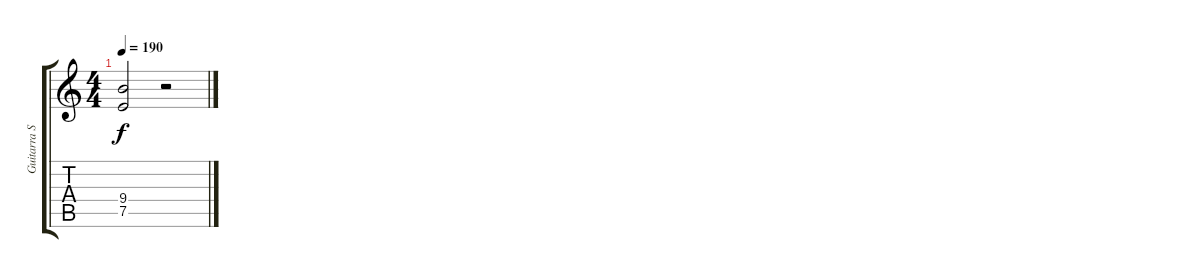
\track ("Guitarra Solista" "Guitarra S") {instrument distortionguitar}
\staff {score tabs}
\tuning (E4 B3 G3 D3 A2 E2) {hide}
\ts (4 4)
\tempo 190
\clef g2
\ks c
(9.4 7.5).2{dy f} r.2
